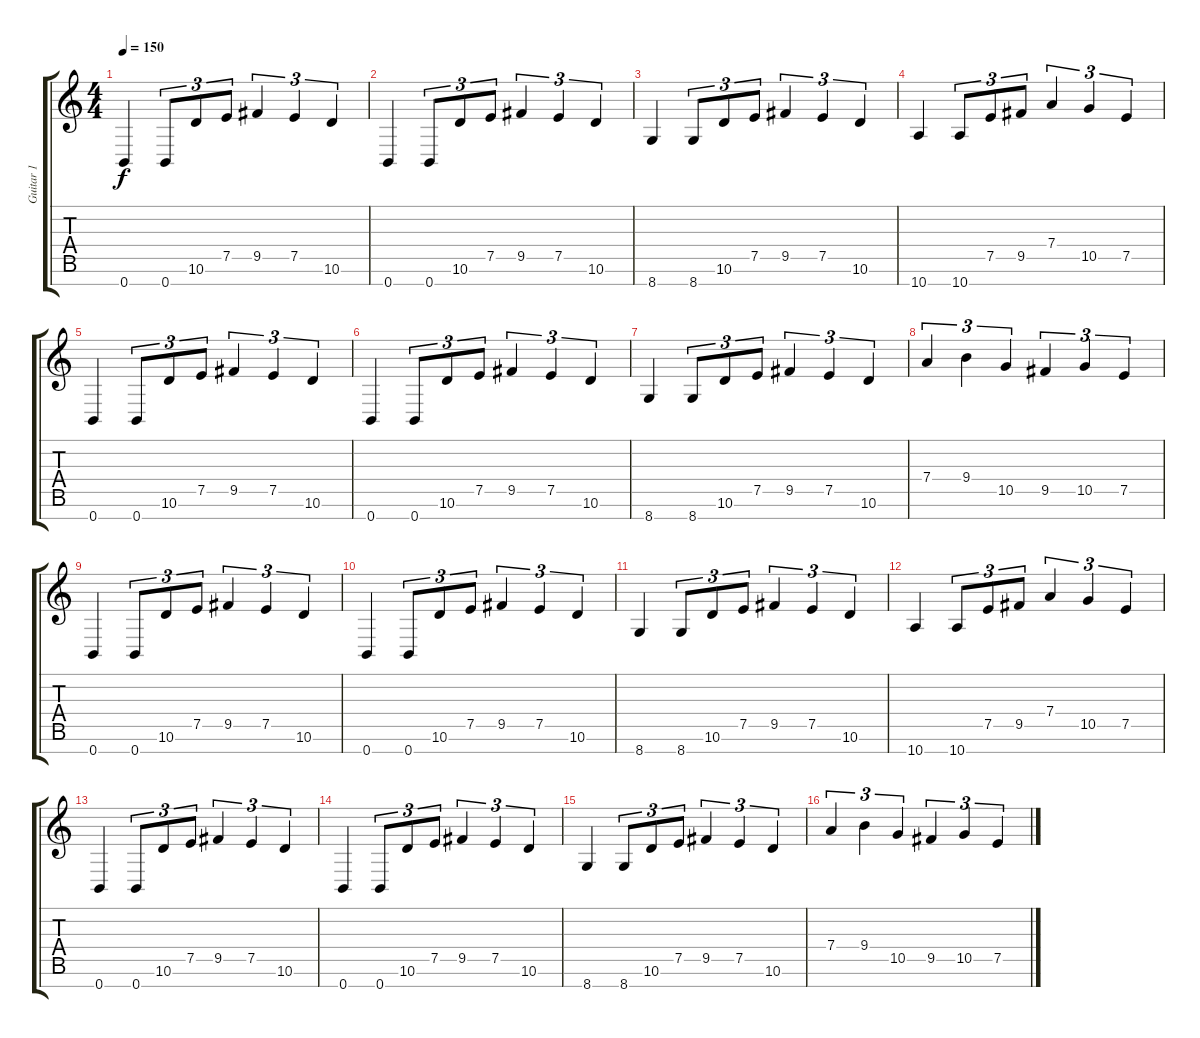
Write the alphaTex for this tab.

\track ("Guitar 1" "Guitar 1") {instrument distortionguitar}
\staff {score tabs}
\tuning (E4 B3 G3 D3 A2 E2 B1) {hide}
\ts (4 4)
\tempo 150
\clef g2
\ks c
0.7.4{dy f} 0.7.8{tu (3 2)} 10.6.8{tu (3 2)} 7.5.8{tu (3 2)} 9.5.4{tu (3 2)} 7.5.4{tu (3 2)} 10.6.4{tu (3 2)} |
0.7.4 0.7.8{tu (3 2)} 10.6.8{tu (3 2)} 7.5.8{tu (3 2)} 9.5.4{tu (3 2)} 7.5.4{tu (3 2)} 10.6.4{tu (3 2)} |
8.7.4 8.7.8{tu (3 2)} 10.6.8{tu (3 2)} 7.5.8{tu (3 2)} 9.5.4{tu (3 2)} 7.5.4{tu (3 2)} 10.6.4{tu (3 2)} |
10.7.4 10.7.8{tu (3 2)} 7.5.8{tu (3 2)} 9.5.8{tu (3 2)} 7.4.4{tu (3 2)} 10.5.4{tu (3 2)} 7.5.4{tu (3 2)} |
0.7.4 0.7.8{tu (3 2)} 10.6.8{tu (3 2)} 7.5.8{tu (3 2)} 9.5.4{tu (3 2)} 7.5.4{tu (3 2)} 10.6.4{tu (3 2)} |
0.7.4 0.7.8{tu (3 2)} 10.6.8{tu (3 2)} 7.5.8{tu (3 2)} 9.5.4{tu (3 2)} 7.5.4{tu (3 2)} 10.6.4{tu (3 2)} |
8.7.4 8.7.8{tu (3 2)} 10.6.8{tu (3 2)} 7.5.8{tu (3 2)} 9.5.4{tu (3 2)} 7.5.4{tu (3 2)} 10.6.4{tu (3 2)} |
7.4.4{tu (3 2)} 9.4.4{tu (3 2)} 10.5.4{tu (3 2)} 9.5.4{tu (3 2)} 10.5.4{tu (3 2)} 7.5.4{tu (3 2)} |
0.7.4 0.7.8{tu (3 2)} 10.6.8{tu (3 2)} 7.5.8{tu (3 2)} 9.5.4{tu (3 2)} 7.5.4{tu (3 2)} 10.6.4{tu (3 2)} |
0.7.4 0.7.8{tu (3 2)} 10.6.8{tu (3 2)} 7.5.8{tu (3 2)} 9.5.4{tu (3 2)} 7.5.4{tu (3 2)} 10.6.4{tu (3 2)} |
8.7.4 8.7.8{tu (3 2)} 10.6.8{tu (3 2)} 7.5.8{tu (3 2)} 9.5.4{tu (3 2)} 7.5.4{tu (3 2)} 10.6.4{tu (3 2)} |
10.7.4 10.7.8{tu (3 2)} 7.5.8{tu (3 2)} 9.5.8{tu (3 2)} 7.4.4{tu (3 2)} 10.5.4{tu (3 2)} 7.5.4{tu (3 2)} |
0.7.4 0.7.8{tu (3 2)} 10.6.8{tu (3 2)} 7.5.8{tu (3 2)} 9.5.4{tu (3 2)} 7.5.4{tu (3 2)} 10.6.4{tu (3 2)} |
0.7.4 0.7.8{tu (3 2)} 10.6.8{tu (3 2)} 7.5.8{tu (3 2)} 9.5.4{tu (3 2)} 7.5.4{tu (3 2)} 10.6.4{tu (3 2)} |
8.7.4 8.7.8{tu (3 2)} 10.6.8{tu (3 2)} 7.5.8{tu (3 2)} 9.5.4{tu (3 2)} 7.5.4{tu (3 2)} 10.6.4{tu (3 2)} |
7.4.4{tu (3 2)} 9.4.4{tu (3 2)} 10.5.4{tu (3 2)} 9.5.4{tu (3 2)} 10.5.4{tu (3 2)} 7.5.4{tu (3 2)}
